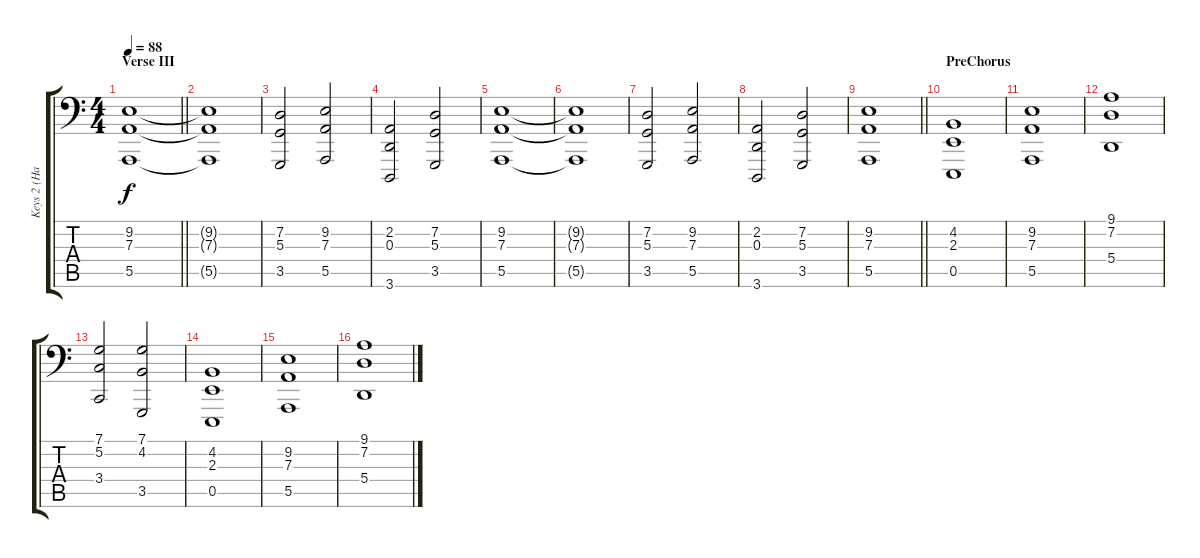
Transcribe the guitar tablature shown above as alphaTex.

\track ("Keys 2 (Harmony)" "Keys 2 (Ha") {instrument stringensemble1}
\staff {score tabs}
\tuning (C3 G2 D2 A1 E1 B0) {hide}
\ts (4 4)
\section ("" "Verse III")
\tempo 88
\clef f4
\barLineRight lightlight
\ks aminor
(9.2{t} 7.3{t} 5.5{t}).1{dy f} |
(9.2{t} 7.3{t} 5.5{t}).1 |
(7.2 5.3 3.5).2 (9.2 7.3 5.5).2 |
(2.2 0.3 3.6).2 (7.2 5.3 3.5).2 |
(9.2 7.3 5.5).1 |
(9.2{t} 7.3{t} 5.5{t}).1 |
(7.2 5.3 3.5).2 (9.2 7.3 5.5).2 |
(2.2 0.3 3.6).2 (7.2 5.3 3.5).2 |
\barLineRight lightlight
(9.2 7.3 5.5).1 |
\section ("" "PreChorus")
(4.2 2.3 0.5).1 |
(9.2 7.3 5.5).1 |
(9.1 7.2 5.4).1 |
(7.1 5.2 3.4).2 (7.1 4.2 3.5).2 |
(4.2 2.3 0.5).1 |
(9.2 7.3 5.5).1 |
(9.1 7.2 5.4).1
